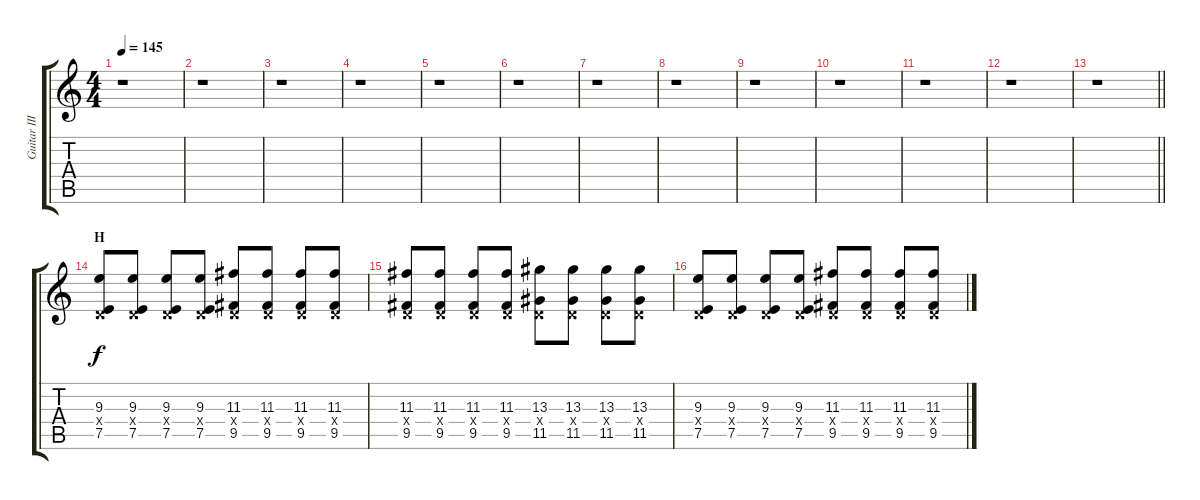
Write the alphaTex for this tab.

\track ("Guitar III" "Guitar III") {instrument overdrivenguitar}
\staff {score tabs}
\tuning (E4 B3 G3 D3 A2 E2) {hide}
\ts (4 4)
\tempo 145
\clef g2
\ks c
r.1{dy f} |
r.1 |
r.1 |
r.1 |
r.1 |
r.1 |
r.1 |
r.1 |
r.1 |
r.1 |
r.1 |
r.1 |
\barLineRight lightlight
r.1 |
\section ("" "H")
(9.3 0.4{x} 7.5).8 (9.3 0.4{x} 7.5).8 (9.3 0.4{x} 7.5).8 (9.3 0.4{x} 7.5).8 (11.3 0.4{x} 9.5).8 (11.3 0.4{x} 9.5).8 (11.3 0.4{x} 9.5).8 (11.3 0.4{x} 9.5).8 |
(11.3 0.4{x} 9.5).8 (11.3 0.4{x} 9.5).8 (11.3 0.4{x} 9.5).8 (11.3 0.4{x} 9.5).8 (13.3 0.4{x} 11.5).8 (13.3 0.4{x} 11.5).8 (13.3 0.4{x} 11.5).8 (13.3 0.4{x} 11.5).8 |
(9.3 0.4{x} 7.5).8 (9.3 0.4{x} 7.5).8 (9.3 0.4{x} 7.5).8 (9.3 0.4{x} 7.5).8 (11.3 0.4{x} 9.5).8 (11.3 0.4{x} 9.5).8 (11.3 0.4{x} 9.5).8 (11.3 0.4{x} 9.5).8
